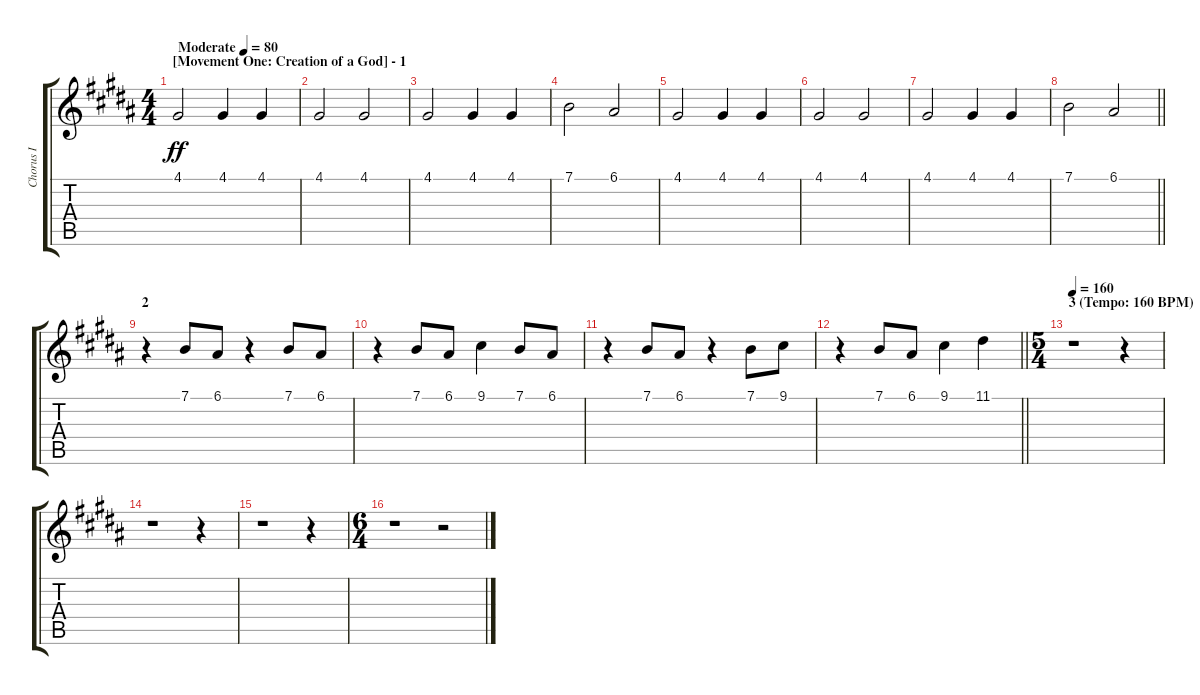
\track ("Chorus I" "Chorus I") {instrument voiceoohs}
\staff {score tabs}
\tuning (E4 B3 G3 D3 A2 E2) {hide}
\ts (4 4)
\section ("" "[Movement One: Creation of a God] - 1")
\tempo (80 "Moderate")
\clef g2
\ks b
4.1.2{dy ff instrument voiceoohs} 4.1.4 4.1.4 |
4.1.2 4.1.2 |
4.1.2 4.1.4 4.1.4 |
7.1.2 6.1.2 |
4.1.2 4.1.4 4.1.4 |
4.1.2 4.1.2 |
4.1.2 4.1.4 4.1.4 |
\barLineRight lightlight
7.1.2 6.1.2 |
\section ("" "2")
r.4 7.1.8 6.1.8 r.4 7.1.8 6.1.8 |
r.4 7.1.8 6.1.8 9.1.4 7.1.8 6.1.8 |
r.4 7.1.8 6.1.8 r.4 7.1.8 9.1.8 |
\barLineRight lightlight
r.4 7.1.8 6.1.8 9.1.4 11.1.4 |
\ts (5 4)
\section ("" "3 (Tempo: 160 BPM)")
\tempo 160
r.1 r.4 |
r.1 r.4 |
r.1 r.4 |
\ts (6 4)
r.1 r.2
